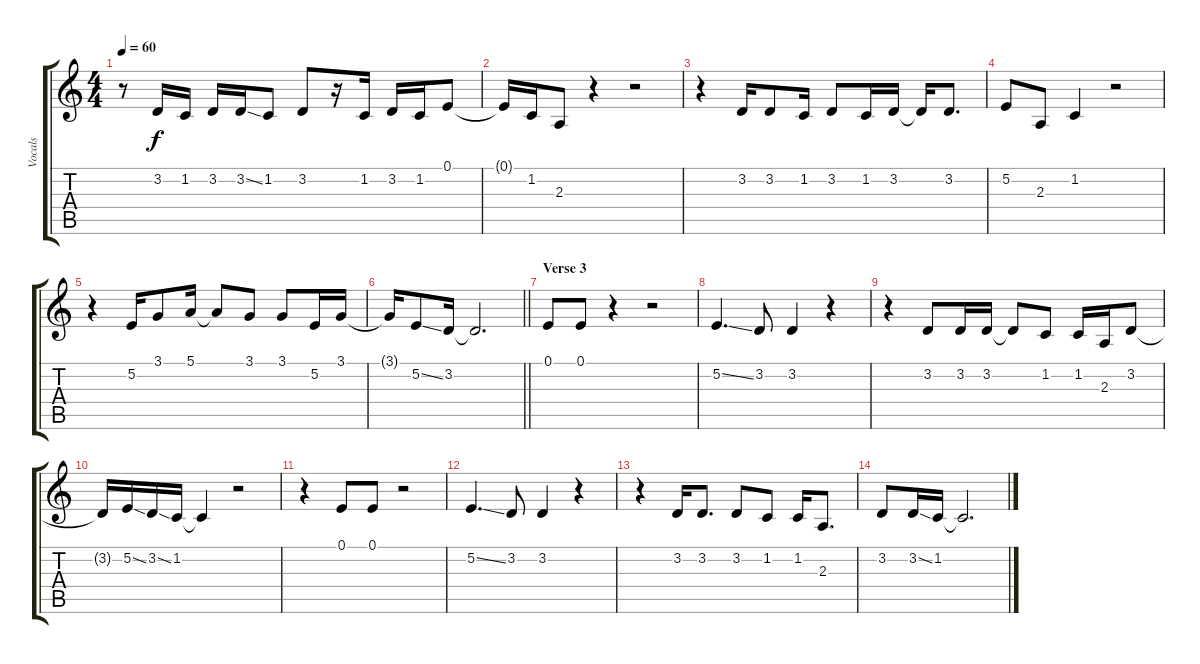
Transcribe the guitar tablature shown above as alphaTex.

\track ("Vocals" "Vocals") {instrument voiceoohs}
\staff {score tabs}
\tuning (E4 B3 G3 D3 A2 E2) {hide}
\ts (4 4)
\tempo 60
\clef g2
\ks c
r.8{dy f} 3.2.16 1.2.16 3.2.16 3.2{ss}.16 1.2.8 3.2.8 r.16 1.2.16 3.2.16 1.2.16 0.1.8 |
0.1{t}.16 1.2.16 2.3.8 r.4 r.2 |
r.4 3.2.16 3.2.8 1.2.16 3.2.8 1.2.16 3.2.16 3.2{t}.16 3.2.8{d} |
5.2.8 2.3.8 1.2.4 r.2 |
r.4 5.2.16 3.1.8 5.1.16 5.1{t}.8 3.1.8 3.1.8 5.2.16 3.1.16 |
\barLineRight lightlight
3.1{t}.16 5.2{ss}.8 3.2.16 3.2{t}.2{d} |
\section ("" "Verse 3")
0.1.8 0.1.8 r.4 r.2 |
5.2{ss}.4{d} 3.2.8 3.2.4 r.4 |
r.4 3.2.8 3.2.16 3.2.16 3.2{t}.8 1.2.8 1.2.16 2.3.16 3.2.8 |
3.2{t}.16 5.2{ss}.16 3.2{ss}.16 1.2.16 1.2{t}.4 r.2 |
r.4 0.1.8 0.1.8 r.2 |
5.2{ss}.4{d} 3.2.8 3.2.4 r.4 |
r.4 3.2.16 3.2.8{d} 3.2.8 1.2.8 1.2.16 2.3.8{d} |
3.2.8 3.2{ss}.16 1.2.16 1.2{t}.2{d}
